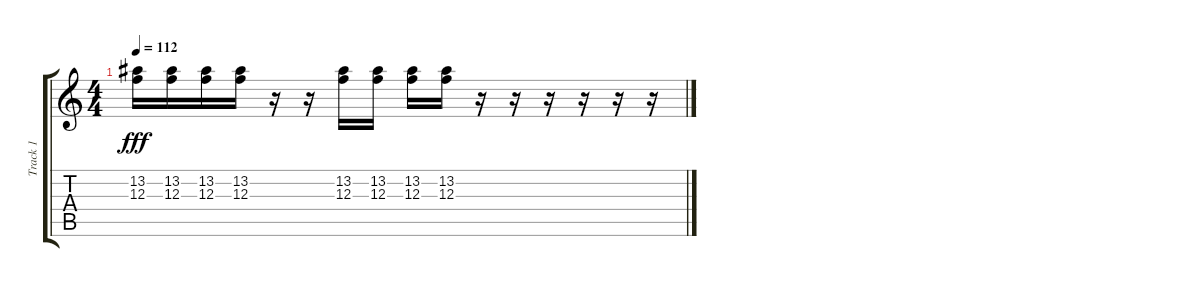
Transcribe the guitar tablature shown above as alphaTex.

\track ("Track 1" "Track 1") {instrument electricguitarjazz}
\staff {score tabs}
\tuning (D4 A3 F3 C3 G2 C2) {hide}
\ts (4 4)
\tempo 112
\clef g2
\ks c
(13.2 12.3).16{dy fff} (13.2 12.3).16 (13.2 12.3).16 (13.2 12.3).16 r.16 r.16 (13.2 12.3).16 (13.2 12.3).16 (13.2 12.3).16 (13.2 12.3).16 r.16 r.16 r.16 r.16 r.16 r.16
